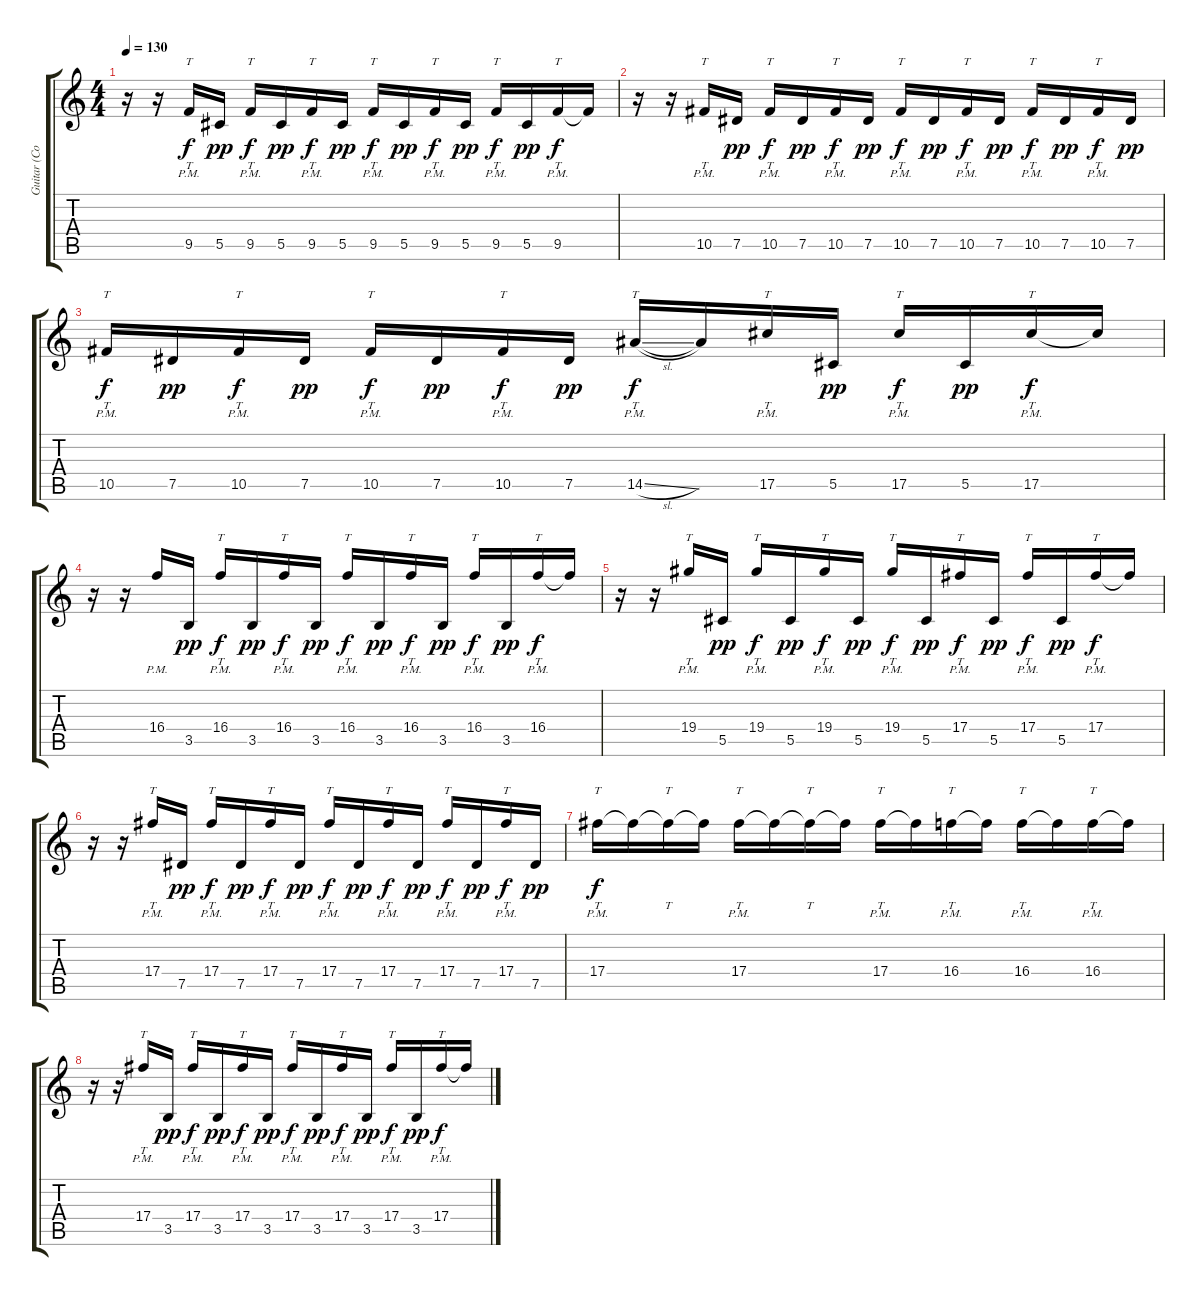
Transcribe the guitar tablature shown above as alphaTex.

\track ("Guitar (Corry)" "Guitar (Co") {instrument distortionguitar}
\staff {score tabs}
\tuning (Eb4 Bb3 Gb3 Db3 Ab2 Db2) {hide}
\ts (4 4)
\tempo 130
\clef g2
\ks c
r.16{dy f} r.16 9.5{pm}.16{tt} 5.5.16{dy pp} 9.5{pm}.16{tt dy f} 5.5.16{dy pp} 9.5{pm}.16{tt dy f} 5.5.16{dy pp} 9.5{pm}.16{tt dy f} 5.5.16{dy pp} 9.5{pm}.16{tt dy f} 5.5.16{dy pp} 9.5{pm}.16{tt dy f} 5.5.16{dy pp} 9.5{pm}.16{tt dy f} 9.5{t}.16 |
r.16 r.16 10.5{pm}.16{tt} 7.5.16{dy pp} 10.5{pm}.16{tt dy f} 7.5.16{dy pp} 10.5{pm}.16{tt dy f} 7.5.16{dy pp} 10.5{pm}.16{tt dy f} 7.5.16{dy pp} 10.5{pm}.16{tt dy f} 7.5.16{dy pp} 10.5{pm}.16{tt dy f} 7.5.16{dy pp} 10.5{pm}.16{tt dy f} 7.5.16{dy pp} |
10.5{pm}.16{tt dy f} 7.5.16{dy pp} 10.5{pm}.16{tt dy f} 7.5.16{dy pp} 10.5{pm}.16{tt dy f} 7.5.16{dy pp} 10.5{pm}.16{tt dy f} 7.5.16{dy pp} 14.5{sl pm}.16{tt dy f} 14.5{t}.16 17.5{pm}.16{tt} 5.5.16{dy pp} 17.5{pm}.16{tt dy f} 5.5.16{dy pp} 17.5{pm}.16{tt dy f} 17.5{t}.16 |
r.16 r.16 16.4{pm}.16 3.5.16{dy pp} 16.4{pm}.16{tt dy f} 3.5.16{dy pp} 16.4{pm}.16{tt dy f} 3.5.16{dy pp} 16.4{pm}.16{tt dy f} 3.5.16{dy pp} 16.4{pm}.16{tt dy f} 3.5.16{dy pp} 16.4{pm}.16{tt dy f} 3.5.16{dy pp} 16.4{pm}.16{tt dy f} 16.4{t}.16 |
r.16 r.16 19.4{pm}.16{tt} 5.5.16{dy pp} 19.4{pm}.16{tt dy f} 5.5.16{dy pp} 19.4{pm}.16{tt dy f} 5.5.16{dy pp} 19.4{pm}.16{tt dy f} 5.5.16{dy pp} 17.4{pm}.16{tt dy f} 5.5.16{dy pp} 17.4{pm}.16{tt dy f} 5.5.16{dy pp} 17.4{pm}.16{tt dy f} 17.4{t}.16 |
r.16 r.16 17.4{pm}.16{tt} 7.5.16{dy pp} 17.4{pm}.16{tt dy f} 7.5.16{dy pp} 17.4{pm}.16{tt dy f} 7.5.16{dy pp} 17.4{pm}.16{tt dy f} 7.5.16{dy pp} 17.4{pm}.16{tt dy f} 7.5.16{dy pp} 17.4{pm}.16{tt dy f} 7.5.16{dy pp} 17.4{pm}.16{tt dy f} 7.5.16{dy pp} |
17.4{pm}.16{tt dy f} 17.4{t}.16 17.4{t}.16{tt} 17.4{t}.16 17.4{pm}.16{tt} 17.4{t}.16 17.4{t}.16{tt} 17.4{t}.16 17.4{pm}.16{tt} 17.4{t}.16 16.4{pm}.16{tt} 16.4{t}.16 16.4{pm}.16{tt} 16.4{t}.16 16.4{pm}.16{tt} 16.4{t}.16 |
r.16 r.16 17.4{pm}.16{tt} 3.5.16{dy pp} 17.4{pm}.16{tt dy f} 3.5.16{dy pp} 17.4{pm}.16{tt dy f} 3.5.16{dy pp} 17.4{pm}.16{tt dy f} 3.5.16{dy pp} 17.4{pm}.16{tt dy f} 3.5.16{dy pp} 17.4{pm}.16{tt dy f} 3.5.16{dy pp} 17.4{pm}.16{tt dy f} 17.4{t}.16
